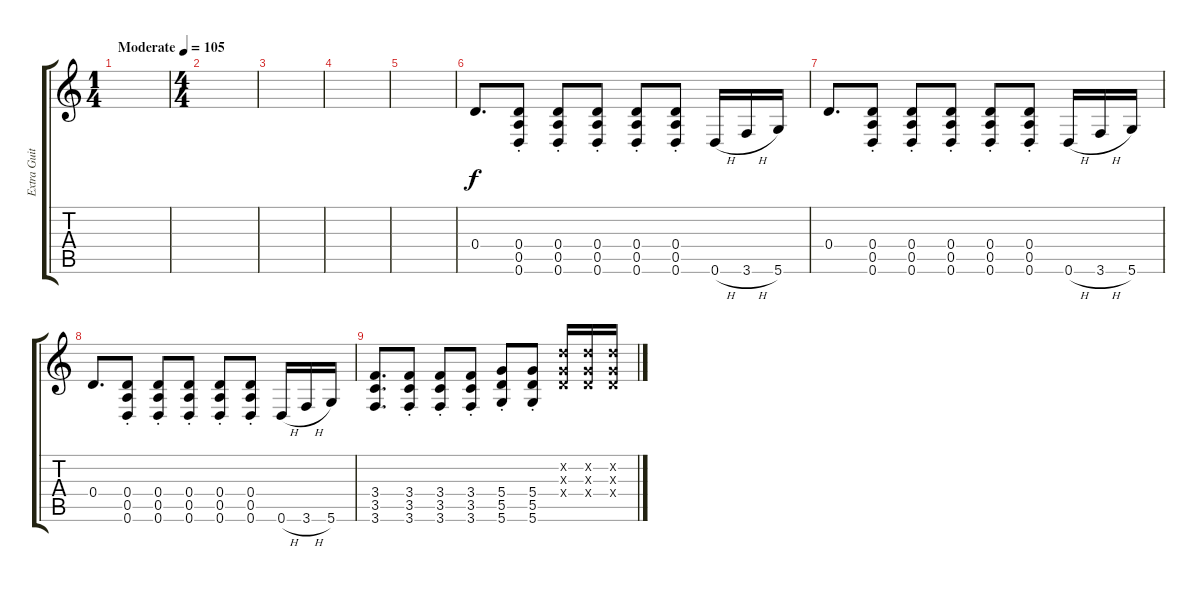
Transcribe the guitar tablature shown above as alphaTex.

\track ("Extra Guitar" "Extra Guit") {instrument distortionguitar}
\staff {score tabs}
\tuning (E4 B3 G3 D3 A2 D2) {hide}
\ts (1 4)
\tempo (105 "Moderate")
\clef g2
\ks c
|
\ts (4 4)
|
|
|
|
0.4.8{d} (0.4{st} 0.5{st} 0.6{st}).8 (0.4{st} 0.5{st} 0.6{st}).8 (0.4{st} 0.5{st} 0.6{st}).8 (0.4{st} 0.5{st} 0.6{st}).8 (0.4{st} 0.5{st} 0.6{st}).8 0.6{h}.16 3.6{h}.16 5.6.16 |
0.4.8{d} (0.4{st} 0.5{st} 0.6{st}).8 (0.4{st} 0.5{st} 0.6{st}).8 (0.4{st} 0.5{st} 0.6{st}).8 (0.4{st} 0.5{st} 0.6{st}).8 (0.4{st} 0.5{st} 0.6{st}).8 0.6{h}.16 3.6{h}.16 5.6.16 |
0.4.8{d} (0.4{st} 0.5{st} 0.6{st}).8 (0.4{st} 0.5{st} 0.6{st}).8 (0.4{st} 0.5{st} 0.6{st}).8 (0.4{st} 0.5{st} 0.6{st}).8 (0.4{st} 0.5{st} 0.6{st}).8 0.6{h}.16 3.6{h}.16 5.6.16 |
(3.4 3.5 3.6).8{d} (3.4{st} 3.5{st} 3.6{st}).8 (3.4{st} 3.5{st} 3.6{st}).8 (3.4{st} 3.5{st} 3.6{st}).8 (5.4{st} 5.5{st} 5.6{st}).8 (5.4{st} 5.5{st} 5.6{st}).8 (3.2{x} 0.3{x} 0.4{x}).16 (3.2{x} 0.3{x} 0.4{x}).16 (3.2{x} 0.3{x} 0.4{x}).16
